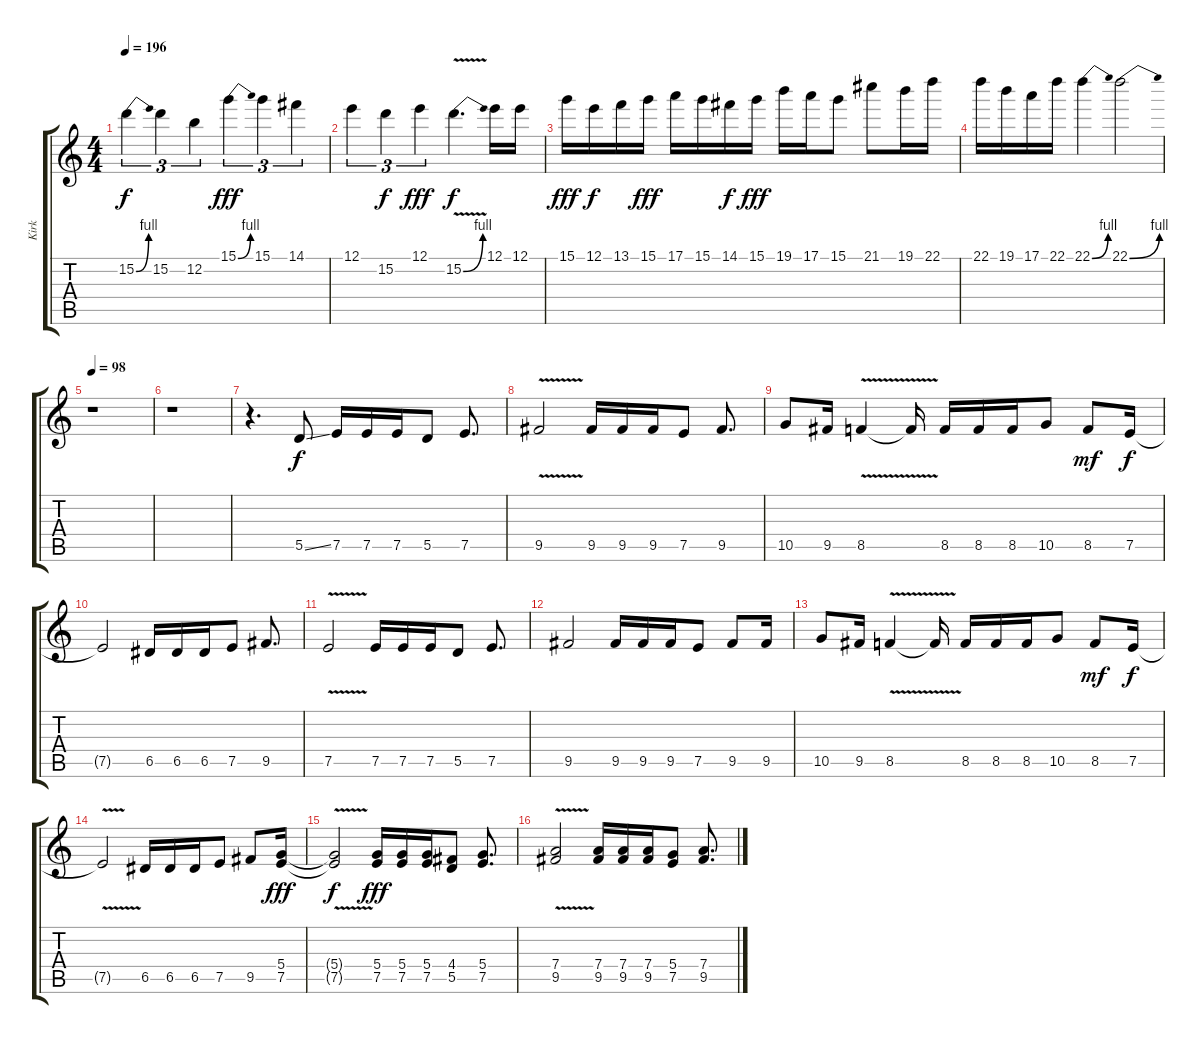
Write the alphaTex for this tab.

\track ("Kirk" "Kirk") {instrument electricguitarclean}
\staff {score tabs}
\tuning (E4 B3 G3 D3 A2 E2) {hide}
\ts (4 4)
\tempo 196
\clef g2
\ks c
15.2{be (bend 0 0 60 4)}.4{tu (3 2) dy f} 15.2.4{tu (3 2)} 12.2.4{tu (3 2)} 15.1{be (bend 0 0 60 4)}.4{tu (3 2) dy fff} 15.1.4{tu (3 2)} 14.1.4{tu (3 2)} |
12.1.4{tu (3 2)} 15.2.4{tu (3 2) dy f} 12.1.4{tu (3 2) dy fff} 15.2{be (bend 0 0 60 4) v}.4{d dy f} 12.1.16 12.1.16 |
15.1.16{dy fff} 12.1.16{dy f} 13.1.16 15.1.16{dy fff} 17.1.16 15.1.16 14.1.16{dy f} 15.1.16{dy fff} 19.1.16 17.1.16 15.1.8 21.1.8 19.1.16 22.1.16 |
22.1.16 19.1.16 17.1.16 22.1.16 22.1{be (bend 0 0 60 4)}.4 22.1{be (bend 0 0 60 4)}.2 |
\tempo 98
r.1 |
r.1 |
r.4{d} 5.5{ss}.8{dy f volume 16} 7.5.16 7.5.16 7.5.16 5.5.8 7.5.8{d} |
9.5{v}.2 9.5.16 9.5.16 9.5.16 7.5.8 9.5.8{d} |
10.5.8 9.5.16 8.5{v}.4 8.5{t}.16 8.5.16 8.5.16 8.5.16 10.5.8 8.5.8{dy mf} 7.5.16{dy f} |
7.5{t}.2 6.5.16 6.5.16 6.5.16 7.5.8 9.5.8{d} |
7.5{v}.2 7.5.16 7.5.16 7.5.16 5.5.8 7.5.8{d} |
9.5.2 9.5.16 9.5.16 9.5.16 7.5.8 9.5.8 9.5.16 |
10.5.8 9.5.16 8.5{v}.4 8.5{t}.16 8.5.16 8.5.16 8.5.16 10.5.8 8.5.8{dy mf} 7.5.16{dy f} |
7.5{v t}.2 6.5.16 6.5.16 6.5.16 7.5.8 9.5.8 (5.4 7.5).16{dy fff} |
(5.4{v t} 7.5{v t}).2{dy f} (5.4 7.5).16{dy fff} (5.4 7.5).16 (5.4 7.5).16 (4.4 5.5).8 (5.4 7.5).8{d} |
(7.4{v} 9.5{v}).2 (7.4 9.5).16 (7.4 9.5).16 (7.4 9.5).16 (5.4 7.5).8 (7.4 9.5).8{d}
